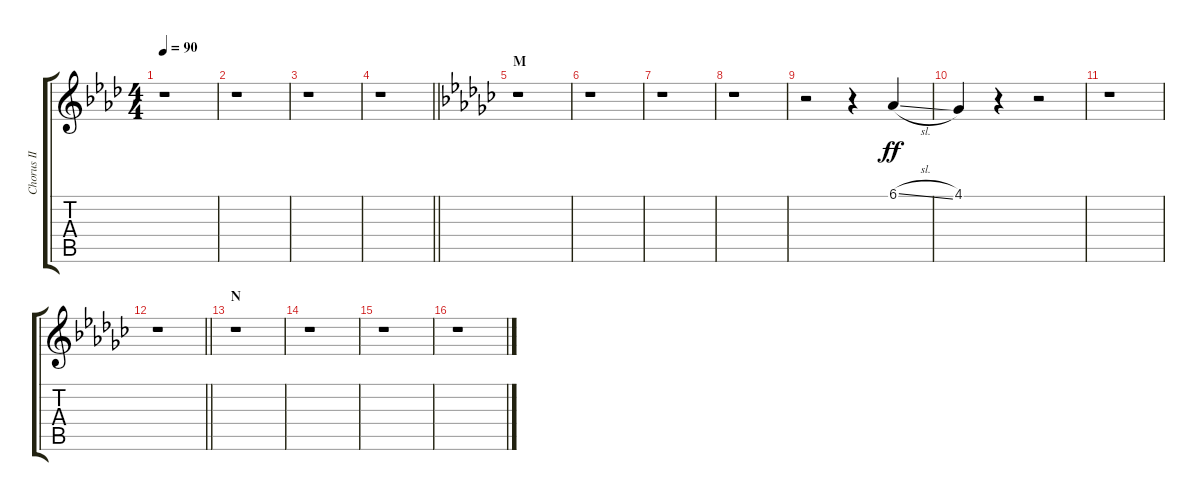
\track ("Chorus II" "Chorus II") {instrument voiceoohs}
\staff {score tabs}
\tuning (D4 A3 F3 C3 G2 D2) {hide}
\ts (4 4)
\tempo 90
\clef g2
\ks ab
r.1{dy ff} |
r.1 |
r.1 |
\barLineRight lightlight
r.1 |
\section ("" "M")
\ks gb
r.1 |
r.1 |
r.1 |
r.1 |
r.2 r.4 6.1{sl}.4 |
4.1.4 r.4 r.2 |
r.1 |
\barLineRight lightlight
r.1 |
\section ("" "N")
r.1 |
r.1 |
r.1 |
r.1
